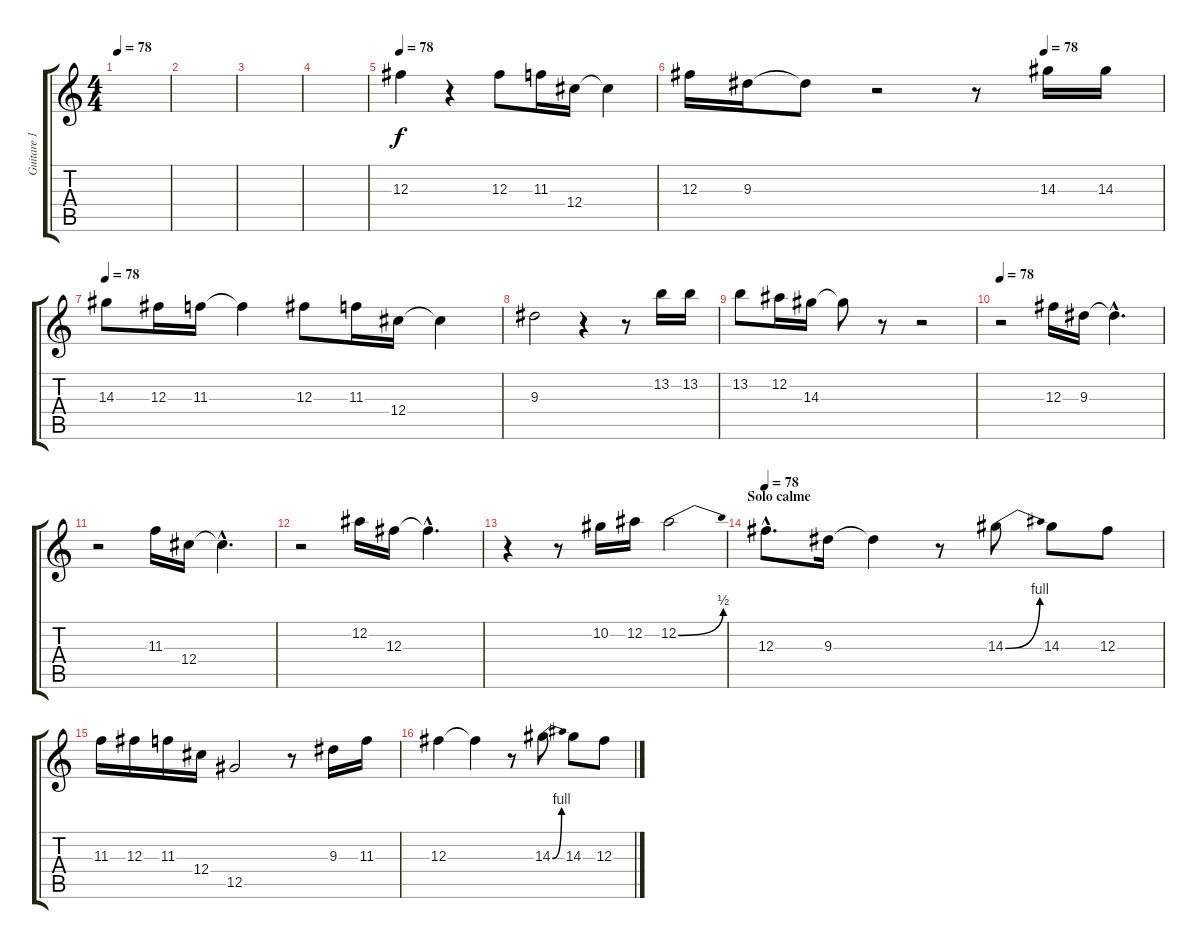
\track ("Guitare 1" "Guitare 1") {instrument overdrivenguitar}
\staff {score tabs}
\tuning (Eb4 Bb3 Gb3 Db3 Ab2 Eb2) {hide}
\ts (4 4)
\tempo 78
\clef g2
\ks c
|
|
|
|
\tempo 78
12.3.4{volume 10 instrument electricguitarclean} r.4 12.3.8 11.3.16 12.4.16 12.4{t}.4 |
\tempo (78 0.75)
12.3.16 9.3.16 9.3{t}.8 r.2 r.8{volume 7 instrument electricguitarclean} 14.3.16 14.3.16 |
\tempo 78
14.3.8{volume 7 instrument electricguitarclean} 12.3.16 11.3.16 11.3{t}.4 12.3.8 11.3.16 12.4.16 12.4{t}.4 |
9.3.2 r.4 r.8 13.2.16 13.2.16 |
13.2.8 12.2.16 14.3.16 14.3{t}.8 r.8 r.2 |
\tempo 78
r.2{volume 10 instrument electricguitarclean} 12.3.16 9.3.16 9.3{hac t}.4{d} |
r.2 11.3.16 12.4.16 12.4{hac t}.4{d} |
r.2 12.2.16 12.3.16 12.3{hac t}.4{d} |
r.4 r.8 10.2.16 12.2.16 12.2{be (bend 0 0 60 2)}.2 |
\section ("" "Solo calme")
\tempo 78
12.3{hac}.8{d volume 11 instrument electricguitarclean} 9.3.16 9.3{t}.4 r.8 14.3{be (bend 0 0 60 4)}.8 14.3.8 12.3.8 |
11.3.16 12.3.16 11.3.16 12.4.16 12.5.2 r.8 9.3.16 11.3.16 |
12.3.4 12.3{t}.4 r.8 14.3{be (bend 0 0 60 4)}.8 14.3.8 12.3.8
